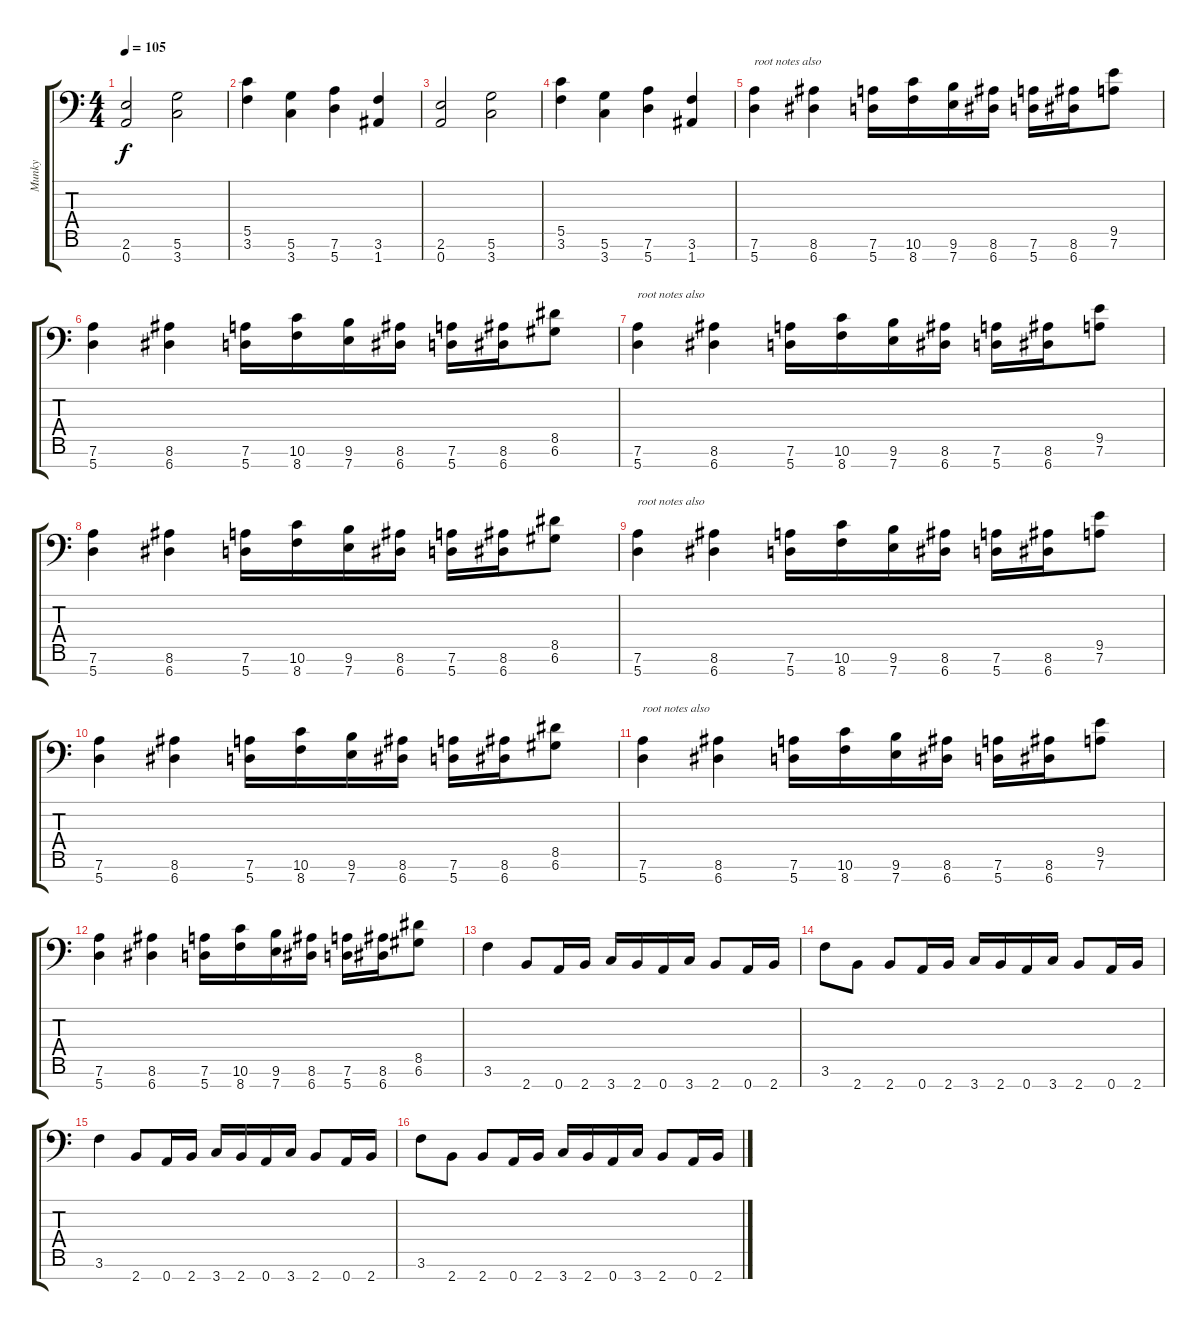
\track ("Munky" "Munky") {instrument distortionguitar}
\staff {score tabs}
\tuning (D4 A3 F3 C3 G2 D2 A1) {hide}
\ts (4 4)
\tempo 105
\clef f4
\ks c
(2.6 0.7).2{dy f} (5.6 3.7).2 |
(5.5 3.6).4 (5.6 3.7).4 (7.6 5.7).4 (3.6 1.7).4 |
(2.6 0.7).2 (5.6 3.7).2 |
(5.5 3.6).4 (5.6 3.7).4 (7.6 5.7).4 (3.6 1.7).4 |
(7.6 5.7).4{txt "root notes also"} (8.6 6.7).4 (7.6 5.7).16 (10.6 8.7).16 (9.6 7.7).16 (8.6 6.7).16 (7.6 5.7).16 (8.6 6.7).16 (9.5 7.6).8 |
(7.6 5.7).4 (8.6 6.7).4 (7.6 5.7).16 (10.6 8.7).16 (9.6 7.7).16 (8.6 6.7).16 (7.6 5.7).16 (8.6 6.7).16 (8.5 6.6).8 |
(7.6 5.7).4{txt "root notes also"} (8.6 6.7).4 (7.6 5.7).16 (10.6 8.7).16 (9.6 7.7).16 (8.6 6.7).16 (7.6 5.7).16 (8.6 6.7).16 (9.5 7.6).8 |
(7.6 5.7).4 (8.6 6.7).4 (7.6 5.7).16 (10.6 8.7).16 (9.6 7.7).16 (8.6 6.7).16 (7.6 5.7).16 (8.6 6.7).16 (8.5 6.6).8 |
(7.6 5.7).4{txt "root notes also"} (8.6 6.7).4 (7.6 5.7).16 (10.6 8.7).16 (9.6 7.7).16 (8.6 6.7).16 (7.6 5.7).16 (8.6 6.7).16 (9.5 7.6).8 |
(7.6 5.7).4 (8.6 6.7).4 (7.6 5.7).16 (10.6 8.7).16 (9.6 7.7).16 (8.6 6.7).16 (7.6 5.7).16 (8.6 6.7).16 (8.5 6.6).8 |
(7.6 5.7).4{txt "root notes also"} (8.6 6.7).4 (7.6 5.7).16 (10.6 8.7).16 (9.6 7.7).16 (8.6 6.7).16 (7.6 5.7).16 (8.6 6.7).16 (9.5 7.6).8 |
(7.6 5.7).4 (8.6 6.7).4 (7.6 5.7).16 (10.6 8.7).16 (9.6 7.7).16 (8.6 6.7).16 (7.6 5.7).16 (8.6 6.7).16 (8.5 6.6).8 |
3.6.4 2.7.8 0.7.16 2.7.16 3.7.16 2.7.16 0.7.16 3.7.16 2.7.8 0.7.16 2.7.16 |
3.6.8 2.7.8 2.7.8 0.7.16 2.7.16 3.7.16 2.7.16 0.7.16 3.7.16 2.7.8 0.7.16 2.7.16 |
3.6.4 2.7.8 0.7.16 2.7.16 3.7.16 2.7.16 0.7.16 3.7.16 2.7.8 0.7.16 2.7.16 |
3.6.8 2.7.8 2.7.8 0.7.16 2.7.16 3.7.16 2.7.16 0.7.16 3.7.16 2.7.8 0.7.16 2.7.16
